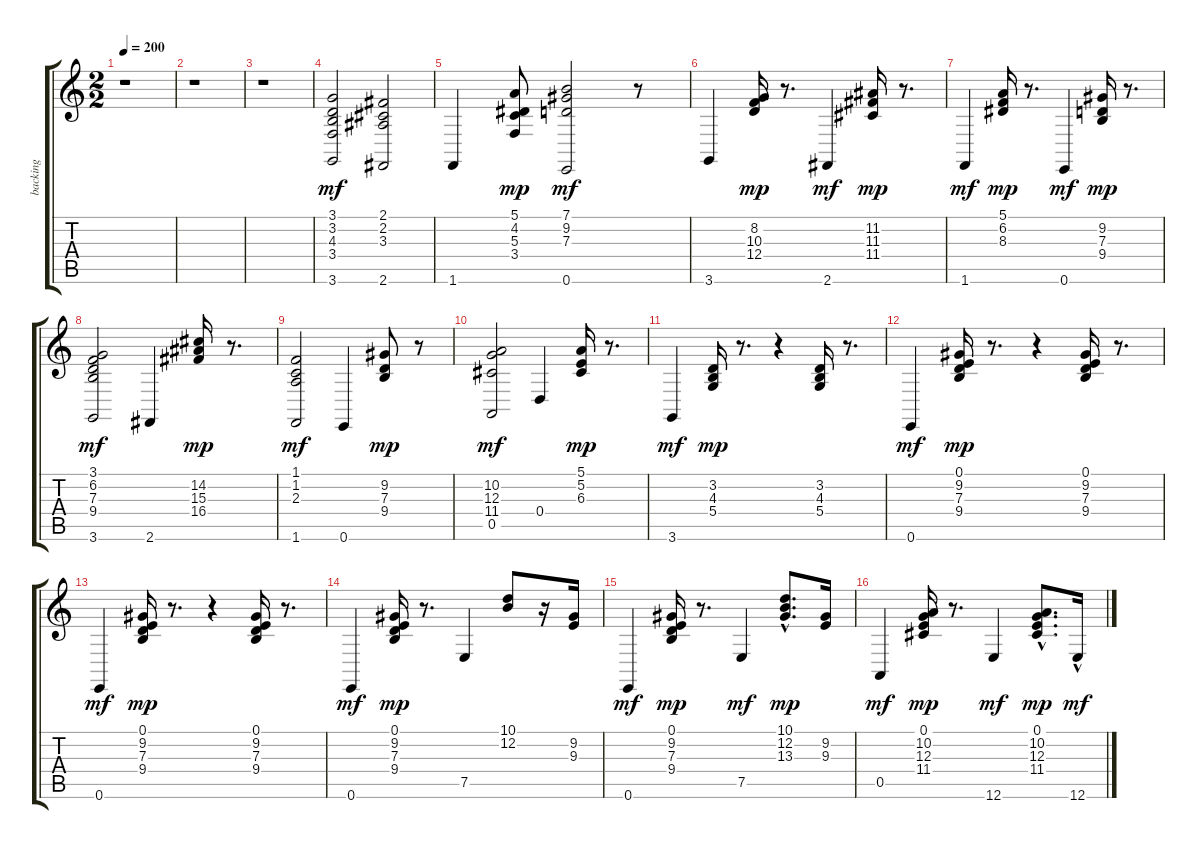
\track ("backing" "backing") {instrument acousticgrandpiano}
\staff {score tabs}
\tuning (E4 B3 G3 D3 A2 E2) {hide}
\ts (2 2)
\tempo 200
\clef g2
\ks c
r.1{dy mf volume 12 balance 11 instrument acousticgrandpiano} |
r.1 |
r.1 |
(3.1 3.2 4.3 3.4 3.6).2 (2.1 2.2 3.3 2.6).2 |
1.6.4 (5.1 4.2 5.3 3.4).8{dy mp} (7.1 9.2 7.3 0.6).2{dy mf} r.8 |
3.6.4 (8.2 10.3 12.4).16{dy mp} r.8{d} 2.6.4{dy mf} (11.2 11.3 11.4).16{dy mp} r.8{d} |
1.6.4{dy mf} (5.1 6.2 8.3).16{dy mp} r.8{d} 0.6.4{dy mf} (9.2 7.3 9.4).16{dy mp} r.8{d} |
(3.1 6.2 7.3 9.4 3.6).2{dy mf} 2.6.4 (14.2 15.3 16.4).16{dy mp} r.8{d} |
(1.1 1.2 2.3 1.6).2{dy mf} 0.6.4 (9.2 7.3 9.4).8{dy mp} r.8 |
(10.2 12.3 11.4 0.5).2{dy mf} 0.4.4 (5.1 5.2 6.3).16{dy mp} r.8{d} |
3.6.4{dy mf} (3.2 4.3 5.4).16{dy mp} r.8{d} r.4 (3.2 4.3 5.4).16 r.8{d} |
0.6.4{dy mf} (0.1 9.2 7.3 9.4).16{dy mp} r.8{d} r.4 (0.1 9.2 7.3 9.4).16 r.8{d} |
0.6.4{dy mf} (0.1 9.2 7.3 9.4).16{dy mp} r.8{d} r.4 (0.1 9.2 7.3 9.4).16 r.8{d} |
0.6.4{dy mf} (0.1 9.2 7.3 9.4).16{dy mp} r.8{d} 7.5.4 (10.1 12.2).8 r.16 (9.2 9.3).16 |
0.6.4{dy mf} (0.1 9.2 7.3 9.4).16{dy mp} r.8{d} 7.5.4{dy mf} (10.1{hac} 12.2{hac} 13.3).8{d dy mp} (9.2 9.3).16 |
0.5.4{dy mf} (0.1 10.2 12.3 11.4).16{dy mp} r.8{d} 12.6.4{dy mf} (0.1{hac} 10.2{hac} 12.3{hac} 11.4{hac}).8{d dy mp} 12.6{hac}.16{dy mf}
